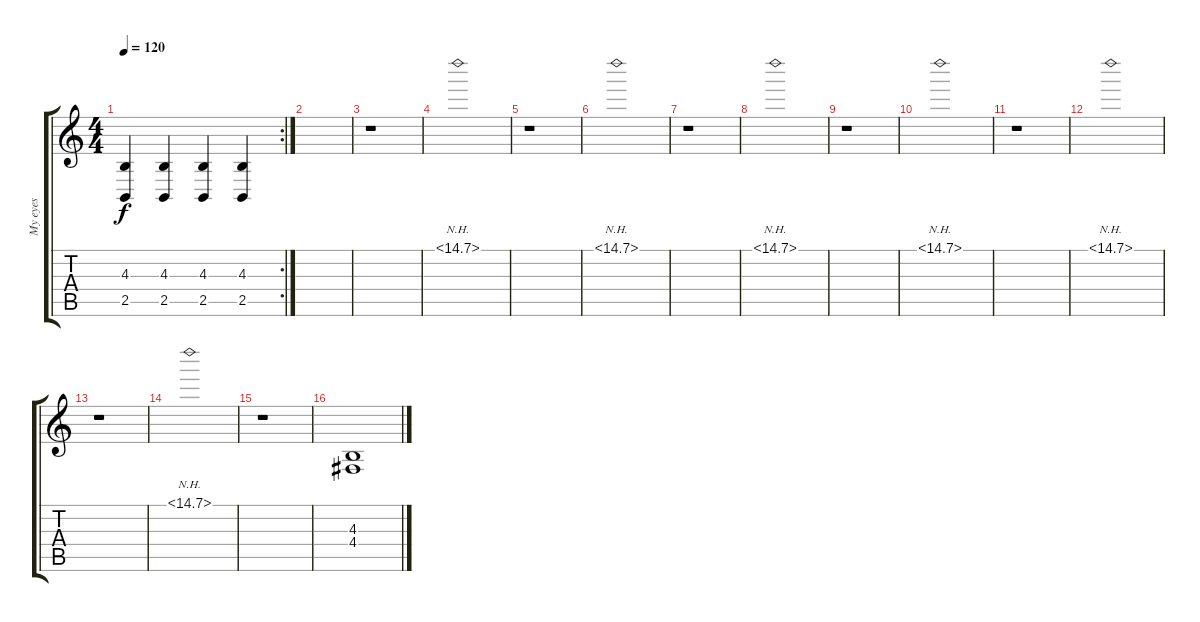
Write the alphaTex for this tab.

\track ("My eyes" "My eyes") {instrument tubularbells}
\staff {score tabs}
\tuning (E4 B3 G3 D3 A2 E2) {hide}
\rc 2
\ts (4 4)
\tempo 120
\clef g2
\ks c
(4.3 2.5).4{dy f} (4.3 2.5).4 (4.3 2.5).4 (4.3 2.5).4 |
|
r.1 |
14.1{nh}.1{volume 16} |
r.1 |
15.1{nh}.1 |
r.1 |
14.1{nh}.1 |
r.1 |
15.1{nh}.1 |
r.1 |
14.1{nh}.1 |
r.1 |
15.1{nh}.1 |
r.1{volume 1} |
(4.3 4.4).1{volume 16 instrument birdtweet}
